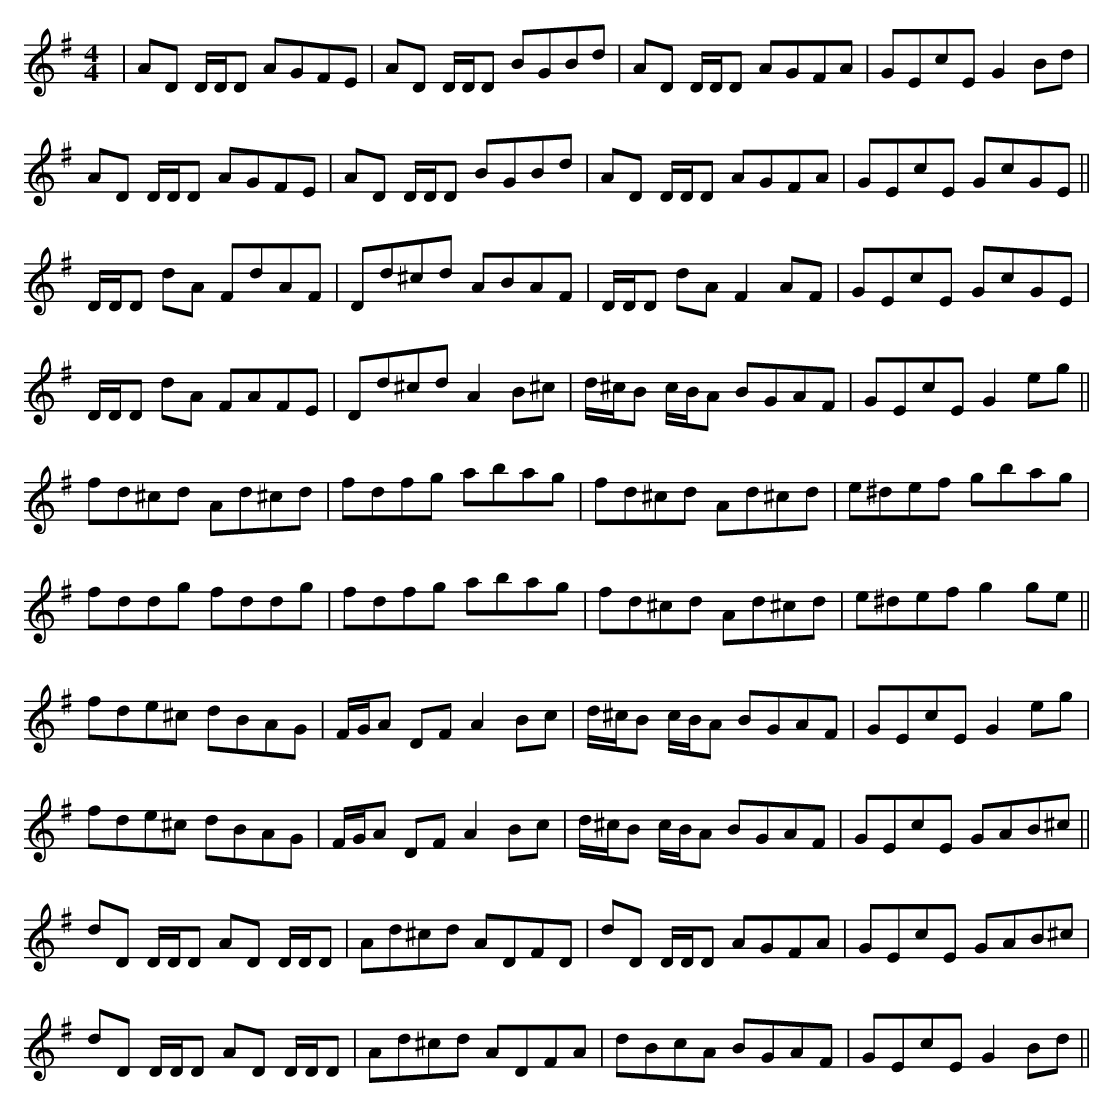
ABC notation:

X:1
M:4/4
K:Dmix
|AD D/D/D AGFE|AD D/D/D BGBd|AD D/D/D AGFA|GEcE G2 Bd|
AD D/D/D AGFE|AD D/D/D BGBd|AD D/D/D AGFA|GEcE GcGE||
D/D/D dA FdAF|Dd^cd ABAF|D/D/D dA F2AF|GEcE GcGE|
D/D/D dA FAFE|Dd^cd A2 B^c|d/^c/B c/B/A BGAF|GEcE G2 eg||
fd^cd Ad^cd|fdfg abag|fd^cd Ad^cd|e^def gbag|
fddg fddg|fdfg abag|fd^cd Ad^cd|e^def g2 ge||
fde^c dBAG|F/G/A DF A2 Bc|d/^c/B c/B/A BGAF|GEcE G2 eg|
fde^c dBAG|F/G/A DF A2 Bc|d/^c/B c/B/A BGAF|GEcE GAB^c||
dD D/D/D AD D/D/D|Ad^cd ADFD|dD D/D/D AGFA|GEcE GAB^c|
dD D/D/D AD D/D/D|Ad^cd ADFA|dBcA BGAF|GEcE G2 Bd||
